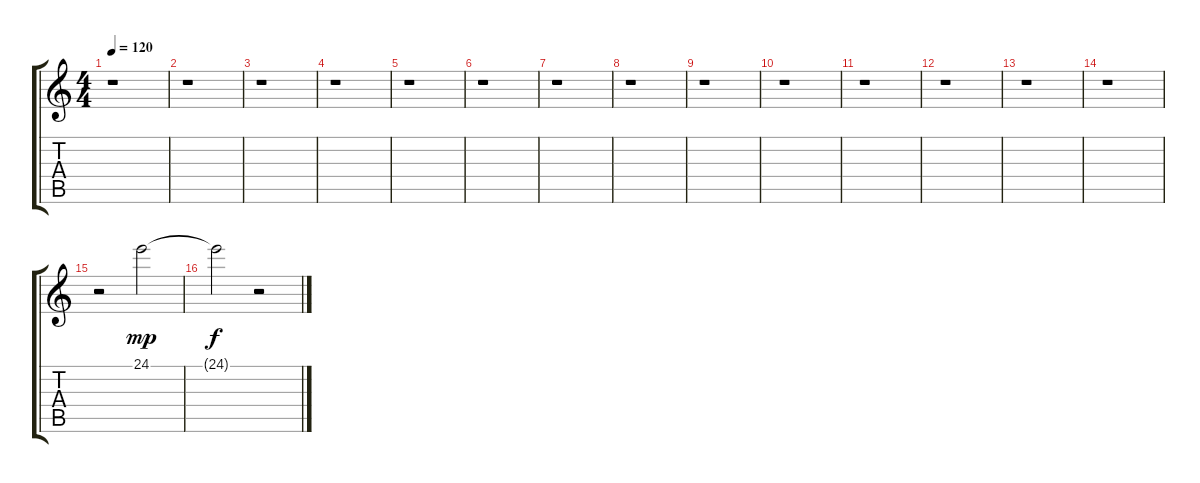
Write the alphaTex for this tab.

\track "" {instrument stringensemble1}
\staff {score tabs}
\tuning (E4 B3 G3 D3 A2 E2) {hide}
\ts (4 4)
\tempo 120
\clef g2
\ks c
r.1{dy ff} |
r.1 |
r.1 |
r.1 |
r.1 |
r.1 |
r.1 |
r.1 |
r.1 |
r.1 |
r.1 |
r.1 |
r.1 |
r.1 |
r.2 24.1.2{dy mp} |
24.1{t}.2{dy f} r.2
